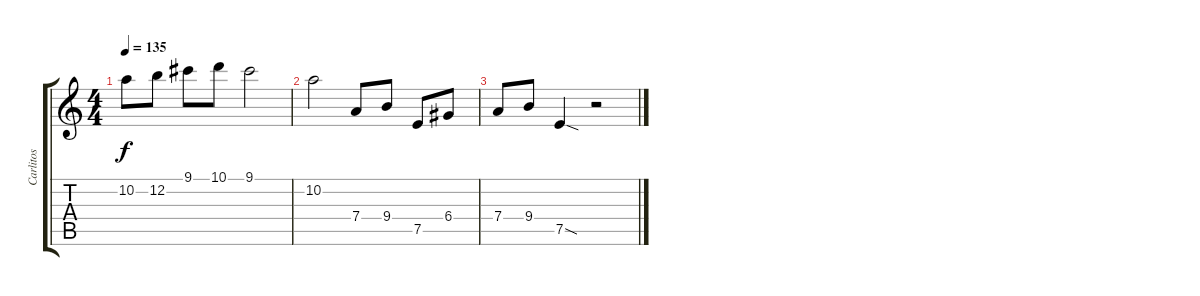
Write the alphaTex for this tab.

\track ("Carlitos" "Carlitos") {instrument distortionguitar}
\staff {score tabs}
\tuning (E4 B3 G3 D3 A2 E2) {hide}
\ts (4 4)
\tempo 135
\clef g2
\ks c
10.2.8{dy f} 12.2.8 9.1.8 10.1.8 9.1.2 |
10.2.2 7.4.8 9.4.8 7.5.8 6.4.8 |
7.4.8 9.4.8 7.5{sod}.4 r.2
